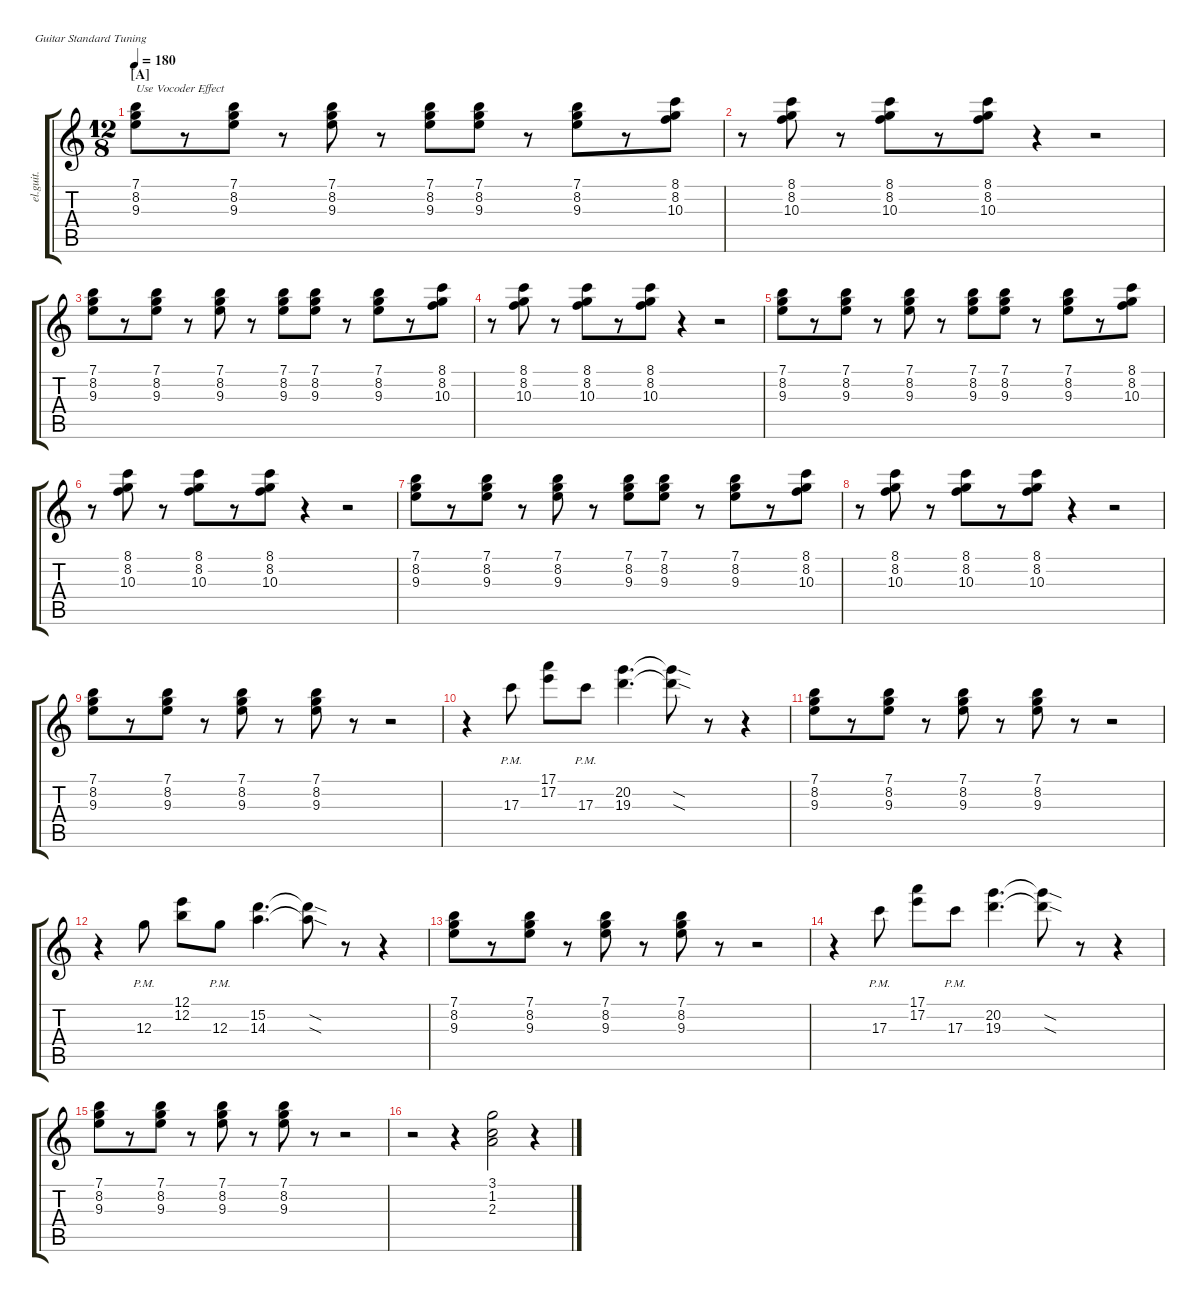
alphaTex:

\defaultSystemsLayout 2
\hideDynamics
\track ("高中正義 Rhythm" "el.guit.") {defaultSystemsLayout 2 instrument electricguitarclean}
\staff {score tabs}
\tuning (E4 B3 G3 D3 A2 E2)
\ts (12 8)
\beaming (8 3 3 3 3)
\section ("A" "")
\tempo 180
\clef g2
\ks c
(7.1 8.2 9.3).8{txt "Use Vocoder Effect" dy mf instrument electricguitarclean beam Down} r.8{beam Down} (7.1 8.2 9.3).8{beam Down} r.8{beam Down} (7.1 8.2 9.3).8{beam Down} r.8{beam Down} (7.1 8.2 9.3).8{beam Down} (7.1 8.2 9.3).8{beam Down} r.8{beam Down} (9.3 8.2 7.1).8{beam Down} r.8{beam Down} (8.1 8.2 10.3).8{beam Down} |
r.8{beam Down} (8.1 8.2 10.3).8{beam Down} r.8{beam Down} (8.1 8.2 10.3).8{beam Down} r.8{beam Down} (8.1 8.2 10.3).8{beam Down} r.4{beam Down} r.2{beam Down} |
(7.1 8.2 9.3).8{beam Down} r.8{beam Down} (7.1 8.2 9.3).8{beam Down} r.8{beam Down} (7.1 8.2 9.3).8{beam Down} r.8{beam Down} (7.1 8.2 9.3).8{beam Down} (7.1 8.2 9.3).8{beam Down} r.8{beam Down} (9.3 8.2 7.1).8{beam Down} r.8{beam Down} (8.1 8.2 10.3).8{beam Down} |
r.8{beam Down} (8.1 8.2 10.3).8{beam Down} r.8{beam Down} (8.1 8.2 10.3).8{beam Down} r.8{beam Down} (8.1 8.2 10.3).8{beam Down} r.4{beam Down} r.2{beam Down} |
(7.1 8.2 9.3).8{beam Down} r.8{beam Down} (7.1 8.2 9.3).8{beam Down} r.8{beam Down} (7.1 8.2 9.3).8{beam Down} r.8{beam Down} (7.1 8.2 9.3).8{beam Down} (7.1 8.2 9.3).8{beam Down} r.8{beam Down} (9.3 8.2 7.1).8{beam Down} r.8{beam Down} (8.1 8.2 10.3).8{beam Down} |
r.8{beam Down} (8.1 8.2 10.3).8{beam Down} r.8{beam Down} (8.1 8.2 10.3).8{beam Down} r.8{beam Down} (8.1 8.2 10.3).8{beam Down} r.4{beam Down} r.2{beam Down} |
(7.1 8.2 9.3).8{beam Down} r.8{beam Down} (7.1 8.2 9.3).8{beam Down} r.8{beam Down} (7.1 8.2 9.3).8{beam Down} r.8{beam Down} (7.1 8.2 9.3).8{beam Down} (7.1 8.2 9.3).8{beam Down} r.8{beam Down} (9.3 8.2 7.1).8{beam Down} r.8{beam Down} (8.1 8.2 10.3).8{beam Down} |
r.8{beam Down} (8.1 8.2 10.3).8{beam Down} r.8{beam Down} (8.1 8.2 10.3).8{beam Down} r.8{beam Down} (8.1 8.2 10.3).8{beam Down} r.4{beam Down} r.2{beam Down} |
(7.1 8.2 9.3).8{beam Down} r.8{beam Down} (7.1 8.2 9.3).8{beam Down} r.8{beam Down} (7.1 8.2 9.3).8{beam Down} r.8{beam Down} (7.1 8.2 9.3).8{beam Down} r.8{beam Down} r.2{beam Down} |
r.4{beam Down} 17.3{pm}.8{beam Down} (17.2 17.1).8{beam Down} 17.3{pm}.8{beam Down} (19.3 20.2).4{d beam Down} (19.3{sod t} 20.2{sod t}).8{beam Down} r.8{beam Down} r.4{beam Down} |
(7.1 8.2 9.3).8{beam Down} r.8{beam Down} (7.1 8.2 9.3).8{beam Down} r.8{beam Down} (7.1 8.2 9.3).8{beam Down} r.8{beam Down} (7.1 8.2 9.3).8{beam Down} r.8{beam Down} r.2{beam Down} |
r.4{beam Down} 12.3{pm}.8{beam Down} (12.2 12.1).8{beam Down} 12.3{pm}.8{beam Down} (14.3 15.2).4{d beam Down} (14.3{sod t} 15.2{sod t}).8{beam Down} r.8{beam Down} r.4{beam Down} |
(7.1 8.2 9.3).8{beam Down} r.8{beam Down} (7.1 8.2 9.3).8{beam Down} r.8{beam Down} (7.1 8.2 9.3).8{beam Down} r.8{beam Down} (7.1 8.2 9.3).8{beam Down} r.8{beam Down} r.2{beam Down} |
r.4{beam Down} 17.3{pm}.8{beam Down} (17.2 17.1).8{beam Down} 17.3{pm}.8{beam Down} (19.3 20.2).4{d beam Down} (19.3{sod t} 20.2{sod t}).8{beam Down} r.8{beam Down} r.4{beam Down} |
(7.1 8.2 9.3).8{beam Down} r.8{beam Down} (7.1 8.2 9.3).8{beam Down} r.8{beam Down} (7.1 8.2 9.3).8{beam Down} r.8{beam Down} (7.1 8.2 9.3).8{beam Down} r.8{beam Down} r.2{beam Down} |
r.2{beam Down} r.4{beam Down} (2.3 1.2 3.1).2{beam Down} r.4{beam Down}
